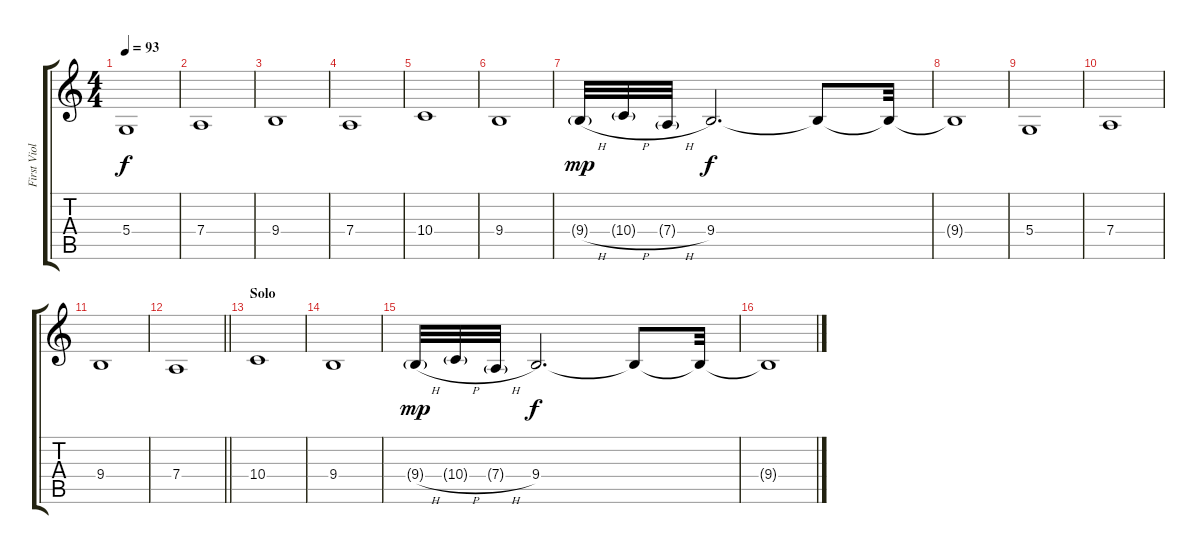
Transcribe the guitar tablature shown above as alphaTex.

\track ("First Violin" "First Viol") {instrument violin}
\staff {score tabs}
\tuning (E4 B3 G3 D3 A2 E2) {hide}
\ts (4 4)
\tempo 93
\clef g2
\ks c
5.4.1{dy f volume 10} |
7.4.1 |
9.4.1 |
7.4.1 |
10.4.1 |
9.4.1 |
9.4{h g}.32{dy mp} 10.4{h g}.32 7.4{h g}.32 9.4.2{d dy f} 9.4{t}.8 9.4{t}.32 |
9.4{t}.1 |
5.4.1 |
7.4.1 |
9.4.1{volume 6} |
\barLineRight lightlight
7.4.1 |
\section ("" "Solo")
10.4.1 |
9.4.1 |
9.4{h g}.32{dy mp} 10.4{h g}.32 7.4{h g}.32 9.4.2{d dy f} 9.4{t}.8 9.4{t}.32 |
9.4{t}.1
